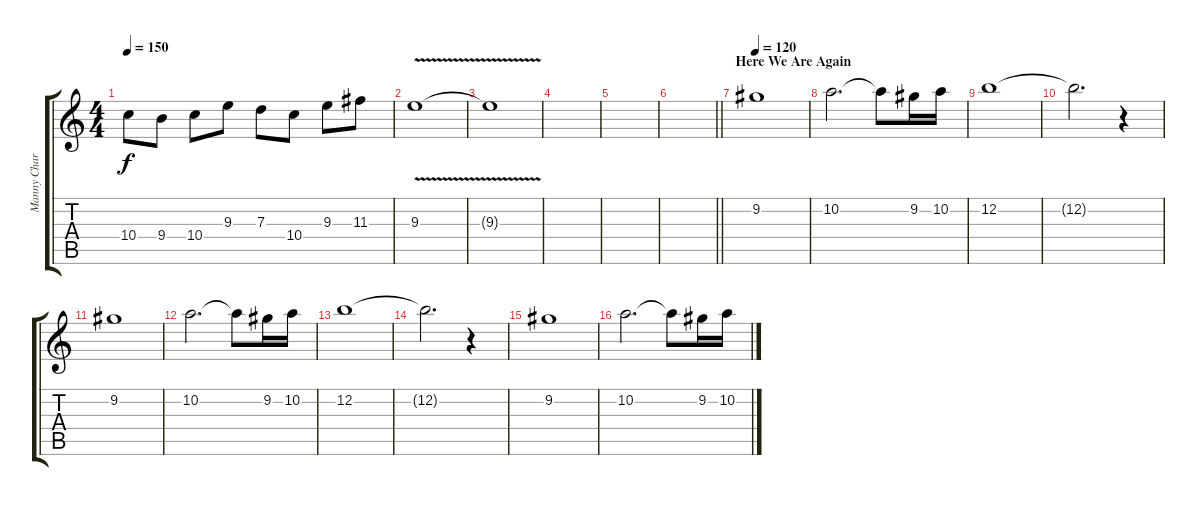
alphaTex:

\track ("Manny Charlton (solo guitar #2)" "Manny Char") {instrument overdrivenguitar}
\staff {score tabs}
\tuning (E4 B3 G3 D3 A2 E2) {hide}
\ts (4 4)
\tempo 150
\clef g2
\ks c
10.4.8{dy f} 9.4.8 10.4.8 9.3.8 7.3.8 10.4.8 9.3.8 11.3.8 |
9.3{v}.1{volume 4} |
9.3{t}.1 |
|
|
\barLineRight lightlight
|
\section ("" "Here We Are Again")
\tempo 120
9.2.1{volume 11} |
10.2.2{d} 10.2{t}.8 9.2.16 10.2.16 |
12.2.1 |
12.2{t}.2{d} r.4 |
9.2.1 |
10.2.2{d} 10.2{t}.8 9.2.16 10.2.16 |
12.2.1 |
12.2{t}.2{d} r.4 |
9.2.1 |
10.2.2{d} 10.2{t}.8 9.2.16 10.2.16
